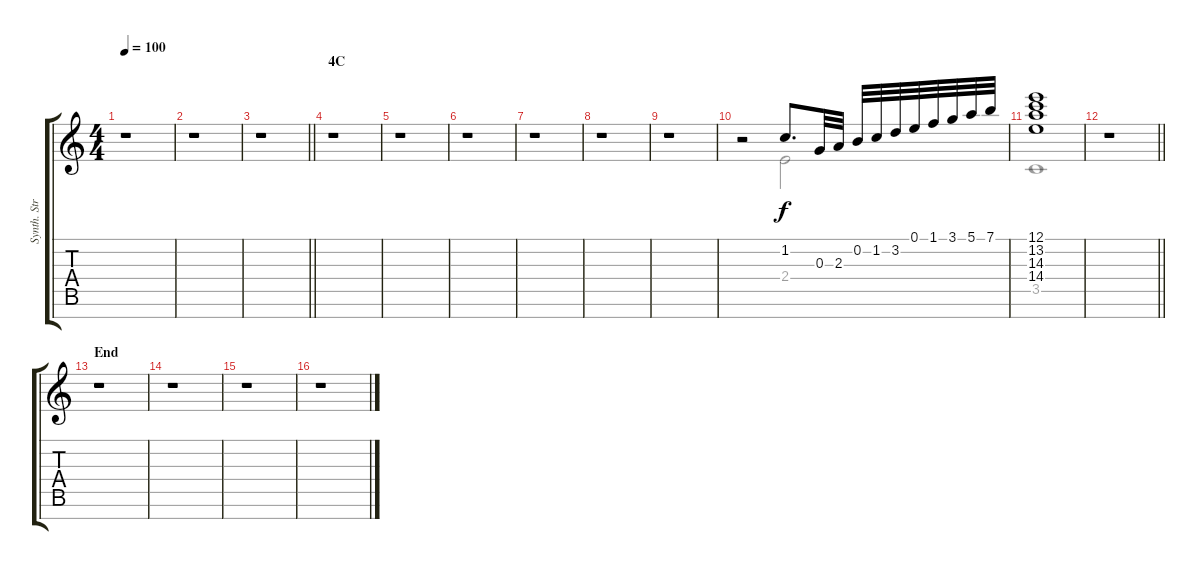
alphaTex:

\track ("Synth. Strings I" "Synth. Str") {instrument synthstrings1}
\staff {score tabs}
\tuning (E5 B4 G4 D4 A3 E3 B2) {hide}
\voice
\ts (4 4)
\tempo 100
\clef g2
\ks c
r.1{dy f} |
r.1 |
\barLineRight lightlight
r.1 |
\section ("" "4C")
r.1 |
r.1 |
r.1 |
r.1 |
r.1 |
r.1 |
r.2 1.2.8{d} 0.3.32 2.3.32 0.2.32 1.2.32 3.2.32 0.1.32 1.1.32 3.1.32 5.1.32 7.1.32 |
(12.1 13.2 14.3 14.4).1 |
\barLineRight lightlight
r.1 |
\section ("" "End")
r.1 |
r.1 |
r.1 |
r.1
\voice
\clef g2
\ottava regular
\simile none
\ks c
|
|
\barLineRight lightlight
|
|
|
|
|
|
|
r.2 2.4.2 |
3.5.1 |
\barLineRight lightlight
|
|
|
|
